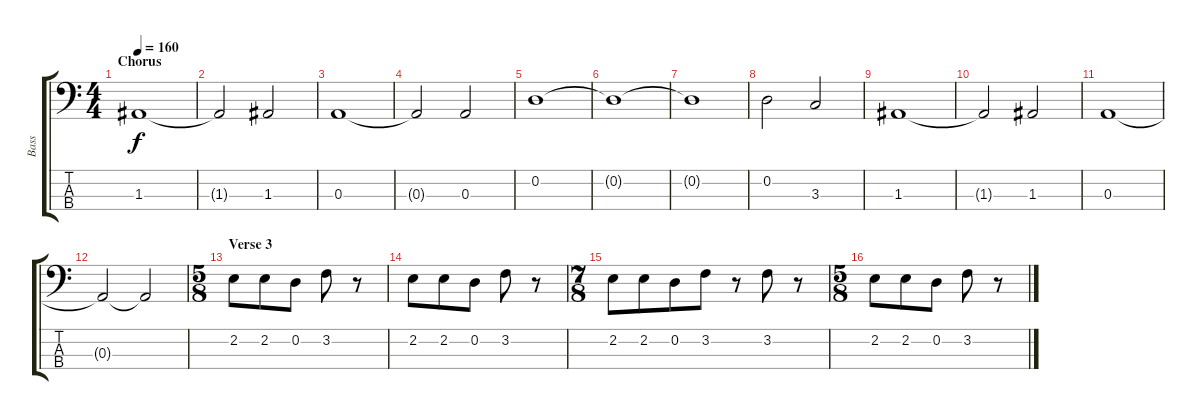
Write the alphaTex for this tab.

\track ("Bass" "Bass") {instrument electricbassfinger}
\staff {score tabs}
\tuning (G2 D2 A1 D1) {hide}
\ts (4 4)
\section ("" "Chorus")
\tempo 160
\clef f4
\ks c
1.3.1{dy f} |
1.3{t}.2 1.3.2 |
0.3.1 |
0.3{t}.2 0.3.2 |
0.2.1 |
0.2{t}.1 |
0.2{t}.1 |
0.2.2 3.3.2 |
1.3.1 |
1.3{t}.2 1.3.2 |
0.3.1 |
0.3{t}.2 0.3{t}.2 |
\ts (5 8)
\section ("" "Verse 3")
2.2.8 2.2.8 0.2.8 3.2.8 r.8 |
2.2.8 2.2.8 0.2.8 3.2.8 r.8 |
\ts (7 8)
2.2.8 2.2.8 0.2.8 3.2.8 r.8 3.2.8 r.8 |
\ts (5 8)
2.2.8 2.2.8 0.2.8 3.2.8 r.8
